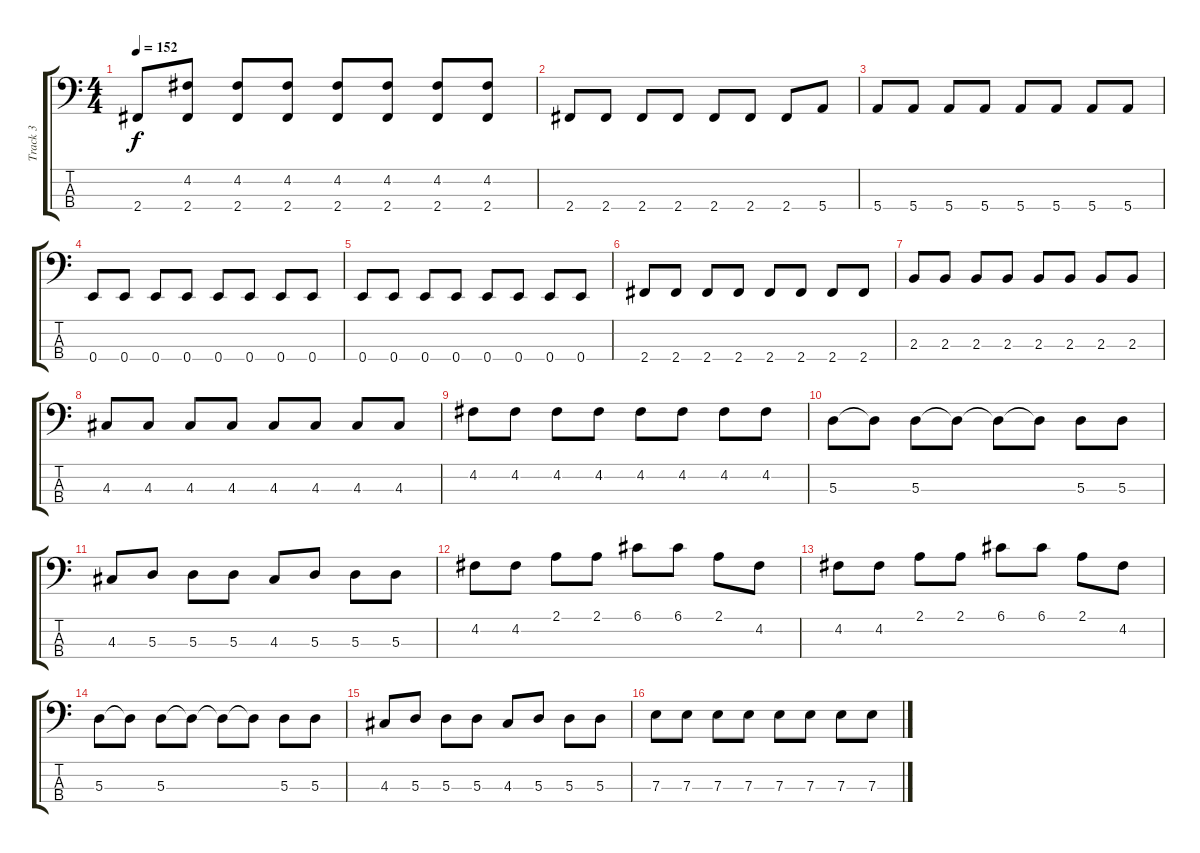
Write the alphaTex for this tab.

\track ("Track 3" "Track 3") {instrument electricbassfinger}
\staff {score tabs}
\tuning (G2 D2 A1 E1) {hide}
\ts (4 4)
\tempo 152
\clef f4
\ks c
2.4{t}.8{dy f} (4.2 2.4).8 (4.2 2.4).8 (4.2 2.4).8 (4.2 2.4).8 (4.2 2.4).8 (4.2 2.4).8 (4.2 2.4).8 |
2.4.8 2.4.8 2.4.8 2.4.8 2.4.8 2.4.8 2.4.8 5.4.8 |
5.4.8 5.4.8 5.4.8 5.4.8 5.4.8 5.4.8 5.4.8 5.4.8 |
0.4.8 0.4.8 0.4.8 0.4.8 0.4.8 0.4.8 0.4.8 0.4.8 |
0.4.8 0.4.8 0.4.8 0.4.8 0.4.8 0.4.8 0.4.8 0.4.8 |
2.4.8 2.4.8 2.4.8 2.4.8 2.4.8 2.4.8 2.4.8 2.4.8 |
2.3.8 2.3.8 2.3.8 2.3.8 2.3.8 2.3.8 2.3.8 2.3.8 |
4.3.8 4.3.8 4.3.8 4.3.8 4.3.8 4.3.8 4.3.8 4.3.8 |
4.2.8 4.2.8 4.2.8 4.2.8 4.2.8 4.2.8 4.2.8 4.2.8 |
5.3.8 5.3{t}.8 5.3.8 5.3{t}.8 5.3{t}.8 5.3{t}.8 5.3.8 5.3.8 |
4.3.8 5.3.8 5.3.8 5.3.8 4.3.8 5.3.8 5.3.8 5.3.8 |
4.2.8 4.2.8 2.1.8 2.1.8 6.1.8 6.1.8 2.1.8 4.2.8 |
4.2.8 4.2.8 2.1.8 2.1.8 6.1.8 6.1.8 2.1.8 4.2.8 |
5.3.8 5.3{t}.8 5.3.8 5.3{t}.8 5.3{t}.8 5.3{t}.8 5.3.8 5.3.8 |
4.3.8 5.3.8 5.3.8 5.3.8 4.3.8 5.3.8 5.3.8 5.3.8 |
7.3.8 7.3.8 7.3.8 7.3.8 7.3.8 7.3.8 7.3.8 7.3.8
